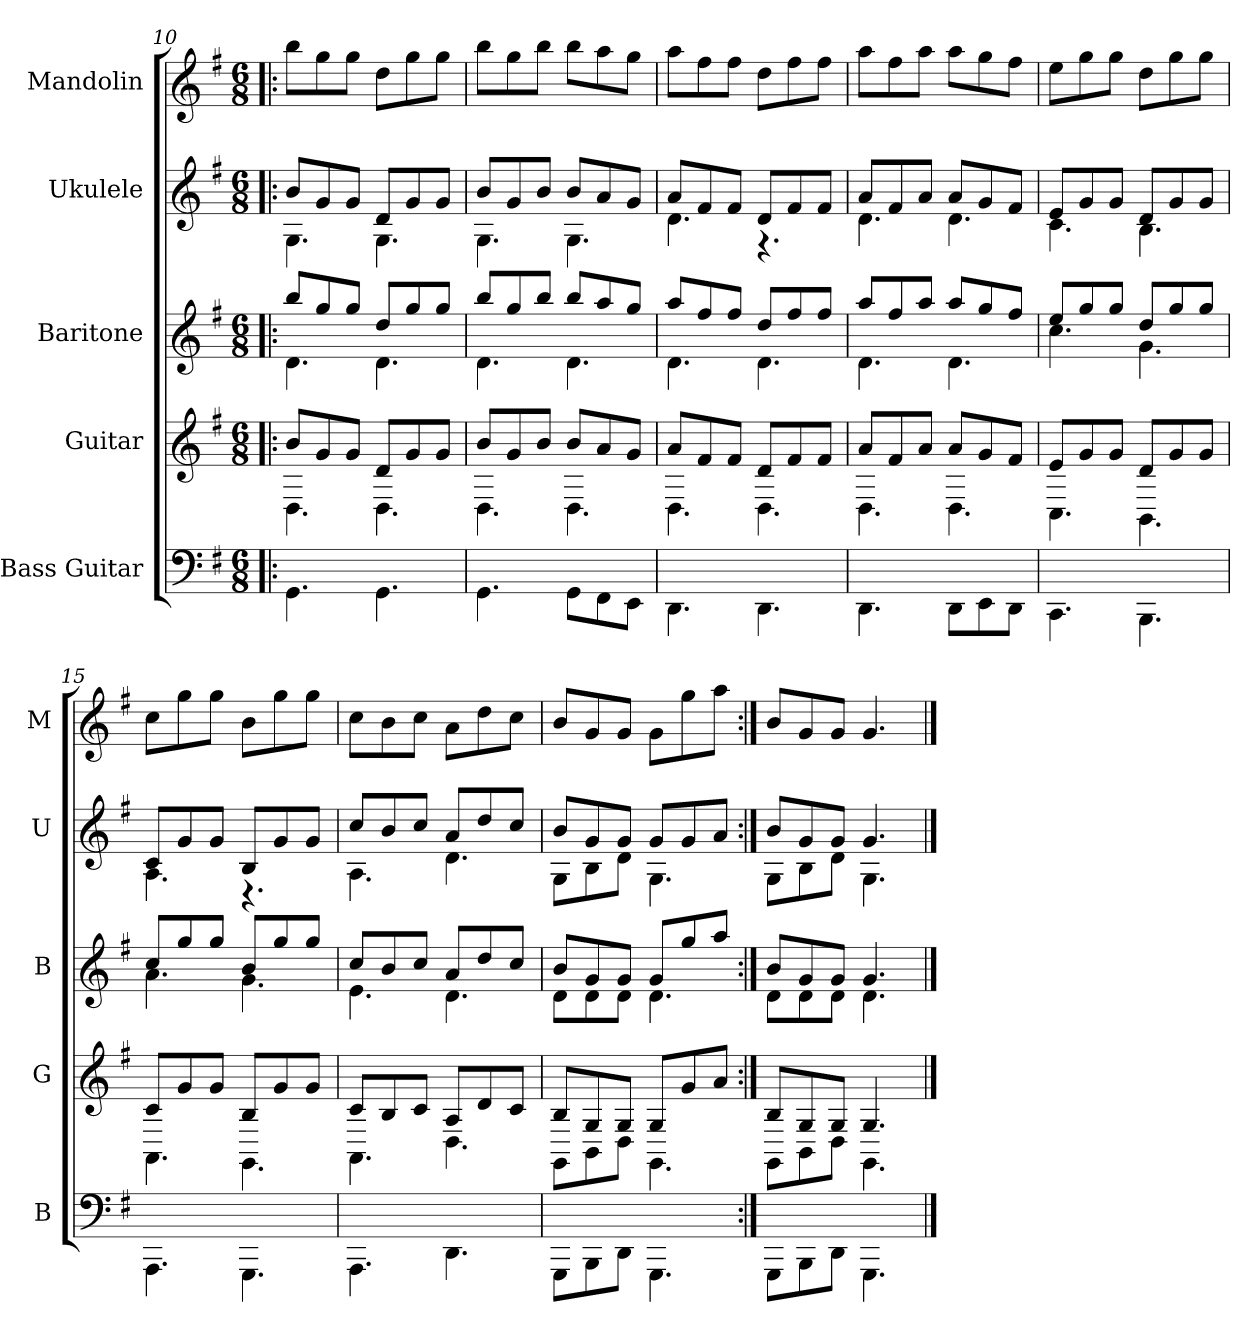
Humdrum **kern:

**kern	**kern	**kern	**kern	**kern
*part5	*part4	*part3	*part2	*part1
*staff5	*staff4	*staff3	*staff2	*staff1
*I"Bass Guitar	*I"Guitar	*I"Baritone	*I"Ukulele	*I"Mandolin
*I'B	*I'G	*I'B	*I'U	*I'M
!!LO:PB:g=z
*	*	*	*	*clefG2
*	*	*ITrd7c12	*	*
*k[f#]	*k[f#]	*k[f#]	*k[f#]	*k[f#]
*G:	*G:	*G:	*G:	*G:
*M6/8	*M6/8	*M6/8	*M6/8	*M6/8
=10!|:	=10!|:	=10!|:	=10!|:	=10!|:
*	*^	*^	*^	*
4.GG\	8b/L	4.D\	8b/L	4.D\	8b/L	4.G\	8bb\L
.	8g/	.	8g/	.	8g/	.	8gg\
.	8g/J	.	8g/J	.	8g/J	.	8gg\J
4.GG\	8d/L	4.D\	8d/L	4.D\	8d/L	4.G\	8dd\L
.	8g/	.	8g/	.	8g/	.	8gg\
.	8g/J	.	8g/J	.	8g/J	.	8gg\J
=11	=11	=11	=11	=11	=11	=11	=11
4.GG\	8b/L	4.D\	8b/L	4.D\	8b/L	4.G\	8bb\L
.	8g/	.	8g/	.	8g/	.	8gg\
.	8b/J	.	8b/J	.	8b/J	.	8bb\J
8GG\L	8b/L	4.D\	8b/L	4.D\	8b/L	4.G\	8bb\L
8FF#\	8a/	.	8a/	.	8a/	.	8aa\
8EE\J	8g/J	.	8g/J	.	8g/J	.	8gg\J
=12	=12	=12	=12	=12	=12	=12	=12
4.DD\	8a/L	4.D\	8a/L	4.D\	8a/L	4.d\	8aa\L
.	8f#/	.	8f#/	.	8f#/	.	8ff#\
.	8f#/J	.	8f#/J	.	8f#/J	.	8ff#\J
4.DD\	8d/L	4.D\	8d/L	4.D\	8d/L	4.r	8dd\L
.	8f#/	.	8f#/	.	8f#/	.	8ff#\
.	8f#/J	.	8f#/J	.	8f#/J	.	8ff#\J
=13	=13	=13	=13	=13	=13	=13	=13
4.DD\	8a/L	4.D\	8a/L	4.D\	8a/L	4.d\	8aa\L
.	8f#/	.	8f#/	.	8f#/	.	8ff#\
.	8a/J	.	8a/J	.	8a/J	.	8aa\J
8DD\L	8a/L	4.D\	8a/L	4.D\	8a/L	4.d\	8aa\L
8EE\	8g/	.	8g/	.	8g/	.	8gg\
8DD\J	8f#/J	.	8f#/J	.	8f#/J	.	8ff#\J
!!LO:LB:g=z
=14	=14	=14	=14	=14	=14	=14	=14
4.CC\	8e/L	4.C\	8e/L	4.c\	8e/L	4.c\	8ee\L
.	8g/	.	8g/	.	8g/	.	8gg\
.	8g/J	.	8g/J	.	8g/J	.	8gg\J
4.BBB\	8d/L	4.BB\	8d/L	4.G\	8d/L	4.B\	8dd\L
.	8g/	.	8g/	.	8g/	.	8gg\
.	8g/J	.	8g/J	.	8g/J	.	8gg\J
=15	=15	=15	=15	=15	=15	=15	=15
4.AAA\	8c/L	4.AA\	8c/L	4.A\	8c/L	4.A\	8cc\L
.	8g/	.	8g/	.	8g/	.	8gg\
.	8g/J	.	8g/J	.	8g/J	.	8gg\J
4.GGG\	8B/L	4.GG\	8B/L	4.G\	8B/L	4.r	8b\L
.	8g/	.	8g/	.	8g/	.	8gg\
.	8g/J	.	8g/J	.	8g/J	.	8gg\J
=16	=16	=16	=16	=16	=16	=16	=16
4.AAA\	8c/L	4.AA\	8c/L	4.E\	8cc/L	4.A\	8cc\L
.	8B/	.	8B/	.	8b/	.	8b\
.	8c/J	.	8c/J	.	8cc/J	.	8cc\J
4.DD\	8A/L	4.D\	8A/L	4.D\	8a/L	4.d\	8a\L
.	8d/	.	8d/	.	8dd/	.	8dd\
.	8c/J	.	8c/J	.	8cc/J	.	8cc\J
=17	=17	=17	=17	=17	=17	=17	=17
8GGG\L	8B/L	8GG\L	8B/L	8D\L	8b/L	8G\L	8b/L
8BBB\	8G/	8BB\	8G/	8D\	8g/	8B\	8g/
8DD\J	8G/J	8D\J	8G/J	8D\J	8g/J	8d\J	8g/J
4.GGG\	8G/L	4.GG\	8G/L	4.D\	8g/L	4.G\	8g\L
.	8g/	.	8g/	.	8g/	.	8gg\
.	8a/J	.	8a/J	.	8a/J	.	8aa\J
=18:|!	=18:|!	=18:|!	=18:|!	=18:|!	=18:|!	=18:|!	=18:|!
8GGG\L	8B/L	8GG\L	8B/L	8D\L	8b/L	8G\L	8b/L
8BBB\	8G/	8BB\	8G/	8D\	8g/	8B\	8g/
8DD\J	8G/J	8D\J	8G/J	8D\J	8g/J	8d\J	8g/J
4.GGG\	4.G/	4.GG\	4.G/	4.D\	4.g/	4.G\	4.g/
*	*v	*v	*	*	*v	*v	*
*	*	*v	*v	*	*
==	==	==	==	==
*-	*-	*-	*-	*-
